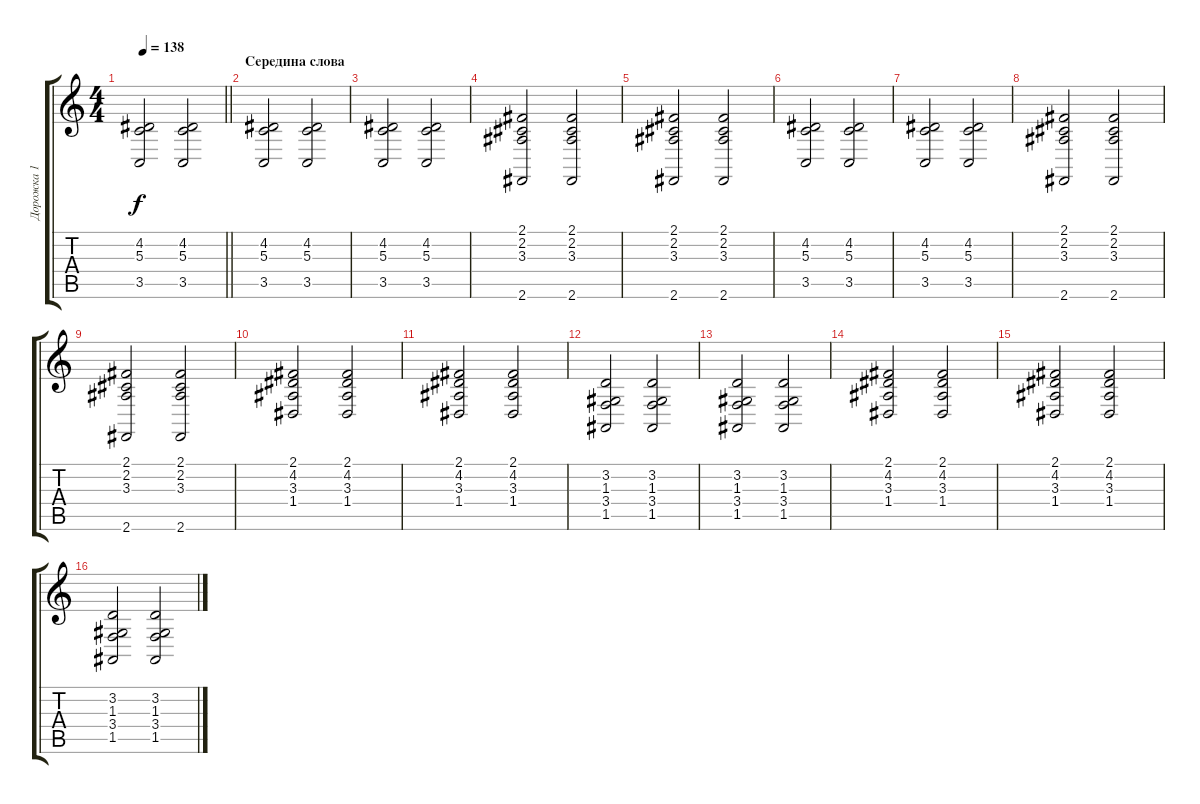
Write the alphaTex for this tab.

\track ("Дорожка 1" "Дорожка 1") {instrument stringensemble1}
\staff {score tabs}
\tuning (E4 B3 G3 D3 A2 E2) {hide}
\ts (4 4)
\tempo 138
\clef g2
\barLineRight lightlight
\ks c
(4.2 5.3 3.5).2{dy f} (4.2 5.3 3.5).2 |
\section ("" "Середина слова")
(4.2 5.3 3.5).2 (4.2 5.3 3.5).2 |
(4.2 5.3 3.5).2 (4.2 5.3 3.5).2 |
(2.1 2.2 3.3 2.6).2 (2.1 2.2 3.3 2.6).2 |
(2.1 2.2 3.3 2.6).2 (2.1 2.2 3.3 2.6).2 |
(4.2 5.3 3.5).2 (4.2 5.3 3.5).2 |
(4.2 5.3 3.5).2 (4.2 5.3 3.5).2 |
(2.1 2.2 3.3 2.6).2 (2.1 2.2 3.3 2.6).2 |
(2.1 2.2 3.3 2.6).2 (2.1 2.2 3.3 2.6).2 |
(2.1 4.2 3.3 1.4).2 (2.1 4.2 3.3 1.4).2 |
(2.1 4.2 3.3 1.4).2 (2.1 4.2 3.3 1.4).2 |
(3.2 1.3 3.4 1.5).2 (3.2 1.3 3.4 1.5).2 |
(3.2 1.3 3.4 1.5).2 (3.2 1.3 3.4 1.5).2 |
(2.1 4.2 3.3 1.4).2 (2.1 4.2 3.3 1.4).2 |
(2.1 4.2 3.3 1.4).2 (2.1 4.2 3.3 1.4).2 |
(3.2 1.3 3.4 1.5).2 (3.2 1.3 3.4 1.5).2
